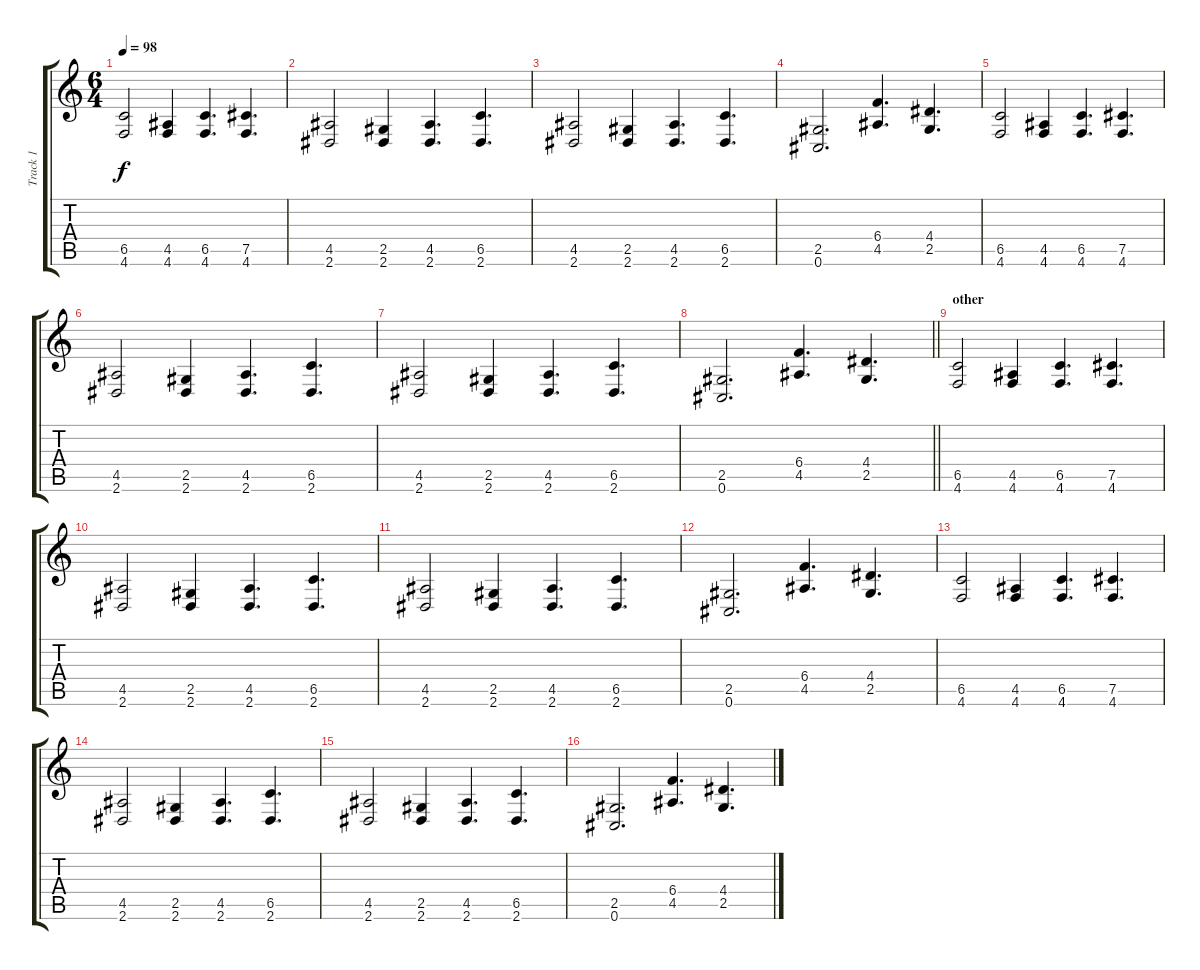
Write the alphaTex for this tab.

\track ("Track 1" "Track 1") {instrument distortionguitar}
\staff {score tabs}
\tuning (Db4 Ab3 E3 B2 Gb2 Db2) {hide}
\ts (6 4)
\tempo 98
\clef g2
\ks c
(6.5 4.6).2{dy f} (4.5 4.6).4 (6.5 4.6).4{d} (7.5 4.6).4{d} |
(4.5 2.6).2 (2.5 2.6).4 (4.5 2.6).4{d} (6.5 2.6).4{d} |
(4.5 2.6).2 (2.5 2.6).4 (4.5 2.6).4{d} (6.5 2.6).4{d} |
(2.5 0.6).2{d} (6.4 4.5).4{d} (4.4 2.5).4{d} |
(6.5 4.6).2 (4.5 4.6).4 (6.5 4.6).4{d} (7.5 4.6).4{d} |
(4.5 2.6).2 (2.5 2.6).4 (4.5 2.6).4{d} (6.5 2.6).4{d} |
(4.5 2.6).2 (2.5 2.6).4 (4.5 2.6).4{d} (6.5 2.6).4{d} |
\barLineRight lightlight
(2.5 0.6).2{d} (6.4 4.5).4{d} (4.4 2.5).4{d} |
\section ("" "other")
(6.5 4.6).2 (4.5 4.6).4 (6.5 4.6).4{d} (7.5 4.6).4{d} |
(4.5 2.6).2 (2.5 2.6).4 (4.5 2.6).4{d} (6.5 2.6).4{d} |
(4.5 2.6).2 (2.5 2.6).4 (4.5 2.6).4{d} (6.5 2.6).4{d} |
(2.5 0.6).2{d} (6.4 4.5).4{d} (4.4 2.5).4{d} |
(6.5 4.6).2 (4.5 4.6).4 (6.5 4.6).4{d} (7.5 4.6).4{d} |
(4.5 2.6).2 (2.5 2.6).4 (4.5 2.6).4{d} (6.5 2.6).4{d} |
(4.5 2.6).2 (2.5 2.6).4 (4.5 2.6).4{d} (6.5 2.6).4{d} |
(2.5 0.6).2{d} (6.4 4.5).4{d} (4.4 2.5).4{d}
